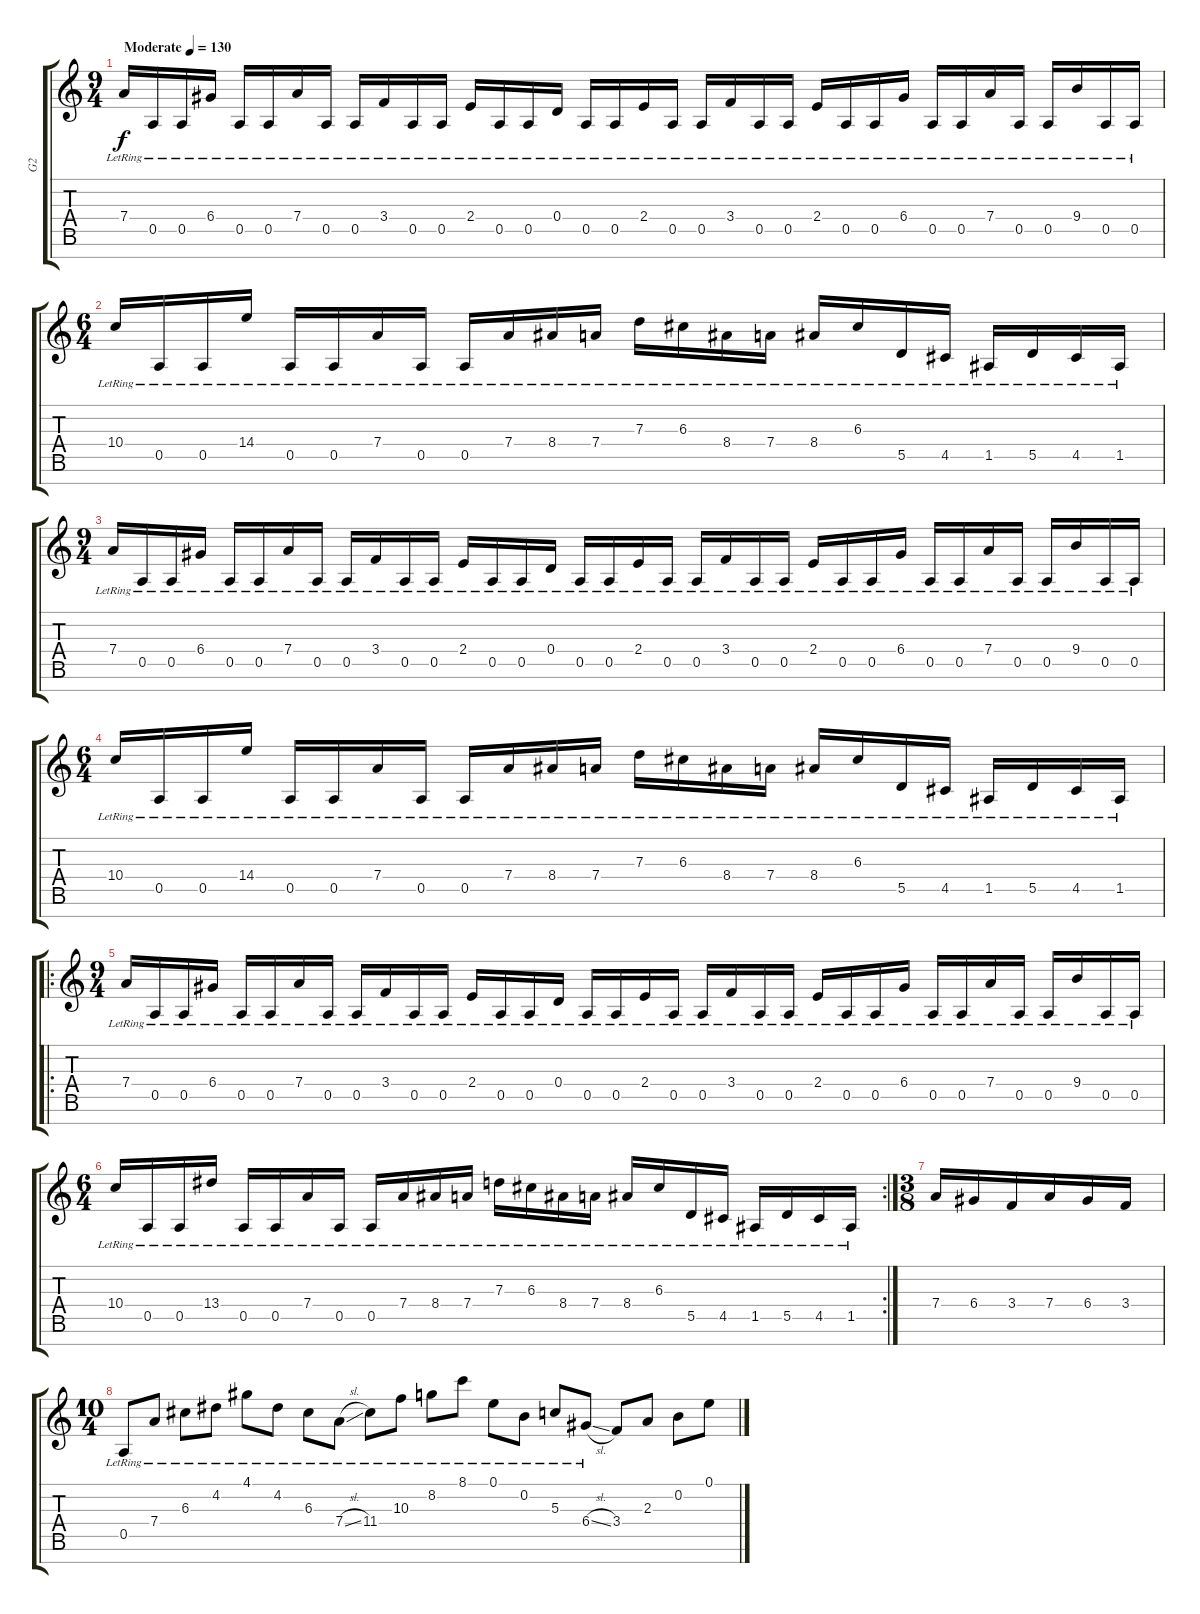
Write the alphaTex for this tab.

\track ("G2" "G2") {instrument electricguitarclean}
\staff {score tabs}
\tuning (E4 B3 G3 D3 A2 E2 B1) {hide}
\ts (9 4)
\tempo (130 "Moderate")
\clef g2
\ks c
7.4{lr}.16{dy f instrument electricguitarclean} 0.5{lr}.16 0.5{lr}.16 6.4{lr}.16 0.5{lr}.16 0.5{lr}.16 7.4{lr}.16 0.5{lr}.16 0.5{lr}.16 3.4{lr}.16 0.5{lr}.16 0.5{lr}.16 2.4{lr}.16 0.5{lr}.16 0.5{lr}.16 0.4{lr}.16 0.5{lr}.16 0.5{lr}.16 2.4{lr}.16 0.5{lr}.16 0.5{lr}.16 3.4{lr}.16 0.5{lr}.16 0.5{lr}.16 2.4{lr}.16 0.5{lr}.16 0.5{lr}.16 6.4{lr}.16 0.5{lr}.16 0.5{lr}.16 7.4{lr}.16 0.5{lr}.16 0.5{lr}.16 9.4{lr}.16 0.5{lr}.16 0.5{lr}.16 |
\ts (6 4)
10.4{lr}.16 0.5{lr}.16 0.5{lr}.16 14.4{lr}.16 0.5{lr}.16 0.5{lr}.16 7.4{lr}.16 0.5{lr}.16 0.5{lr}.16 7.4{lr}.16 8.4{lr}.16 7.4{lr}.16 7.3{lr}.16 6.3{lr}.16 8.4{lr}.16 7.4{lr}.16 8.4{lr}.16 6.3{lr}.16 5.5{lr}.16 4.5{lr}.16 1.5{lr}.16 5.5{lr}.16 4.5{lr}.16 1.5{lr}.16 |
\ts (9 4)
7.4{lr}.16 0.5{lr}.16 0.5{lr}.16 6.4{lr}.16 0.5{lr}.16 0.5{lr}.16 7.4{lr}.16 0.5{lr}.16 0.5{lr}.16 3.4{lr}.16 0.5{lr}.16 0.5{lr}.16 2.4{lr}.16 0.5{lr}.16 0.5{lr}.16 0.4{lr}.16 0.5{lr}.16 0.5{lr}.16 2.4{lr}.16 0.5{lr}.16 0.5{lr}.16 3.4{lr}.16 0.5{lr}.16 0.5{lr}.16 2.4{lr}.16 0.5{lr}.16 0.5{lr}.16 6.4{lr}.16 0.5{lr}.16 0.5{lr}.16 7.4{lr}.16 0.5{lr}.16 0.5{lr}.16 9.4{lr}.16 0.5{lr}.16 0.5{lr}.16 |
\ts (6 4)
10.4{lr}.16 0.5{lr}.16 0.5{lr}.16 14.4{lr}.16 0.5{lr}.16 0.5{lr}.16 7.4{lr}.16 0.5{lr}.16 0.5{lr}.16 7.4{lr}.16 8.4{lr}.16 7.4{lr}.16 7.3{lr}.16 6.3{lr}.16 8.4{lr}.16 7.4{lr}.16 8.4{lr}.16 6.3{lr}.16 5.5{lr}.16 4.5{lr}.16 1.5{lr}.16 5.5{lr}.16 4.5{lr}.16 1.5{lr}.16 |
\ro
\ts (9 4)
7.4{lr}.16 0.5{lr}.16 0.5{lr}.16 6.4{lr}.16 0.5{lr}.16 0.5{lr}.16 7.4{lr}.16 0.5{lr}.16 0.5{lr}.16 3.4{lr}.16 0.5{lr}.16 0.5{lr}.16 2.4{lr}.16 0.5{lr}.16 0.5{lr}.16 0.4{lr}.16 0.5{lr}.16 0.5{lr}.16 2.4{lr}.16 0.5{lr}.16 0.5{lr}.16 3.4{lr}.16 0.5{lr}.16 0.5{lr}.16 2.4{lr}.16 0.5{lr}.16 0.5{lr}.16 6.4{lr}.16 0.5{lr}.16 0.5{lr}.16 7.4{lr}.16 0.5{lr}.16 0.5{lr}.16 9.4{lr}.16 0.5{lr}.16 0.5{lr}.16 |
\rc 2
\ts (6 4)
10.4{lr}.16 0.5{lr}.16 0.5{lr}.16 13.4{lr}.16 0.5{lr}.16 0.5{lr}.16 7.4{lr}.16 0.5{lr}.16 0.5{lr}.16 7.4{lr}.16 8.4{lr}.16 7.4{lr}.16 7.3{lr}.16 6.3{lr}.16 8.4{lr}.16 7.4{lr}.16 8.4{lr}.16 6.3{lr}.16 5.5{lr}.16 4.5{lr}.16 1.5{lr}.16 5.5{lr}.16 4.5{lr}.16 1.5{lr}.16 |
\ts (3 8)
7.4.16 6.4.16 3.4.16 7.4.16 6.4.16 3.4.16 |
\ts (10 4)
0.5{lr}.8 7.4{lr}.8 6.3{lr}.8 4.2{lr}.8 4.1{lr}.8 4.2{lr}.8 6.3{lr}.8 7.4{sl lr}.8 11.4{lr}.8 10.3{lr}.8 8.2{lr}.8 8.1{lr}.8 0.1{lr}.8 0.2{lr}.8 5.3{lr}.8 6.4{sl lr}.8 3.4.8 2.3.8 0.2.8 0.1.8
